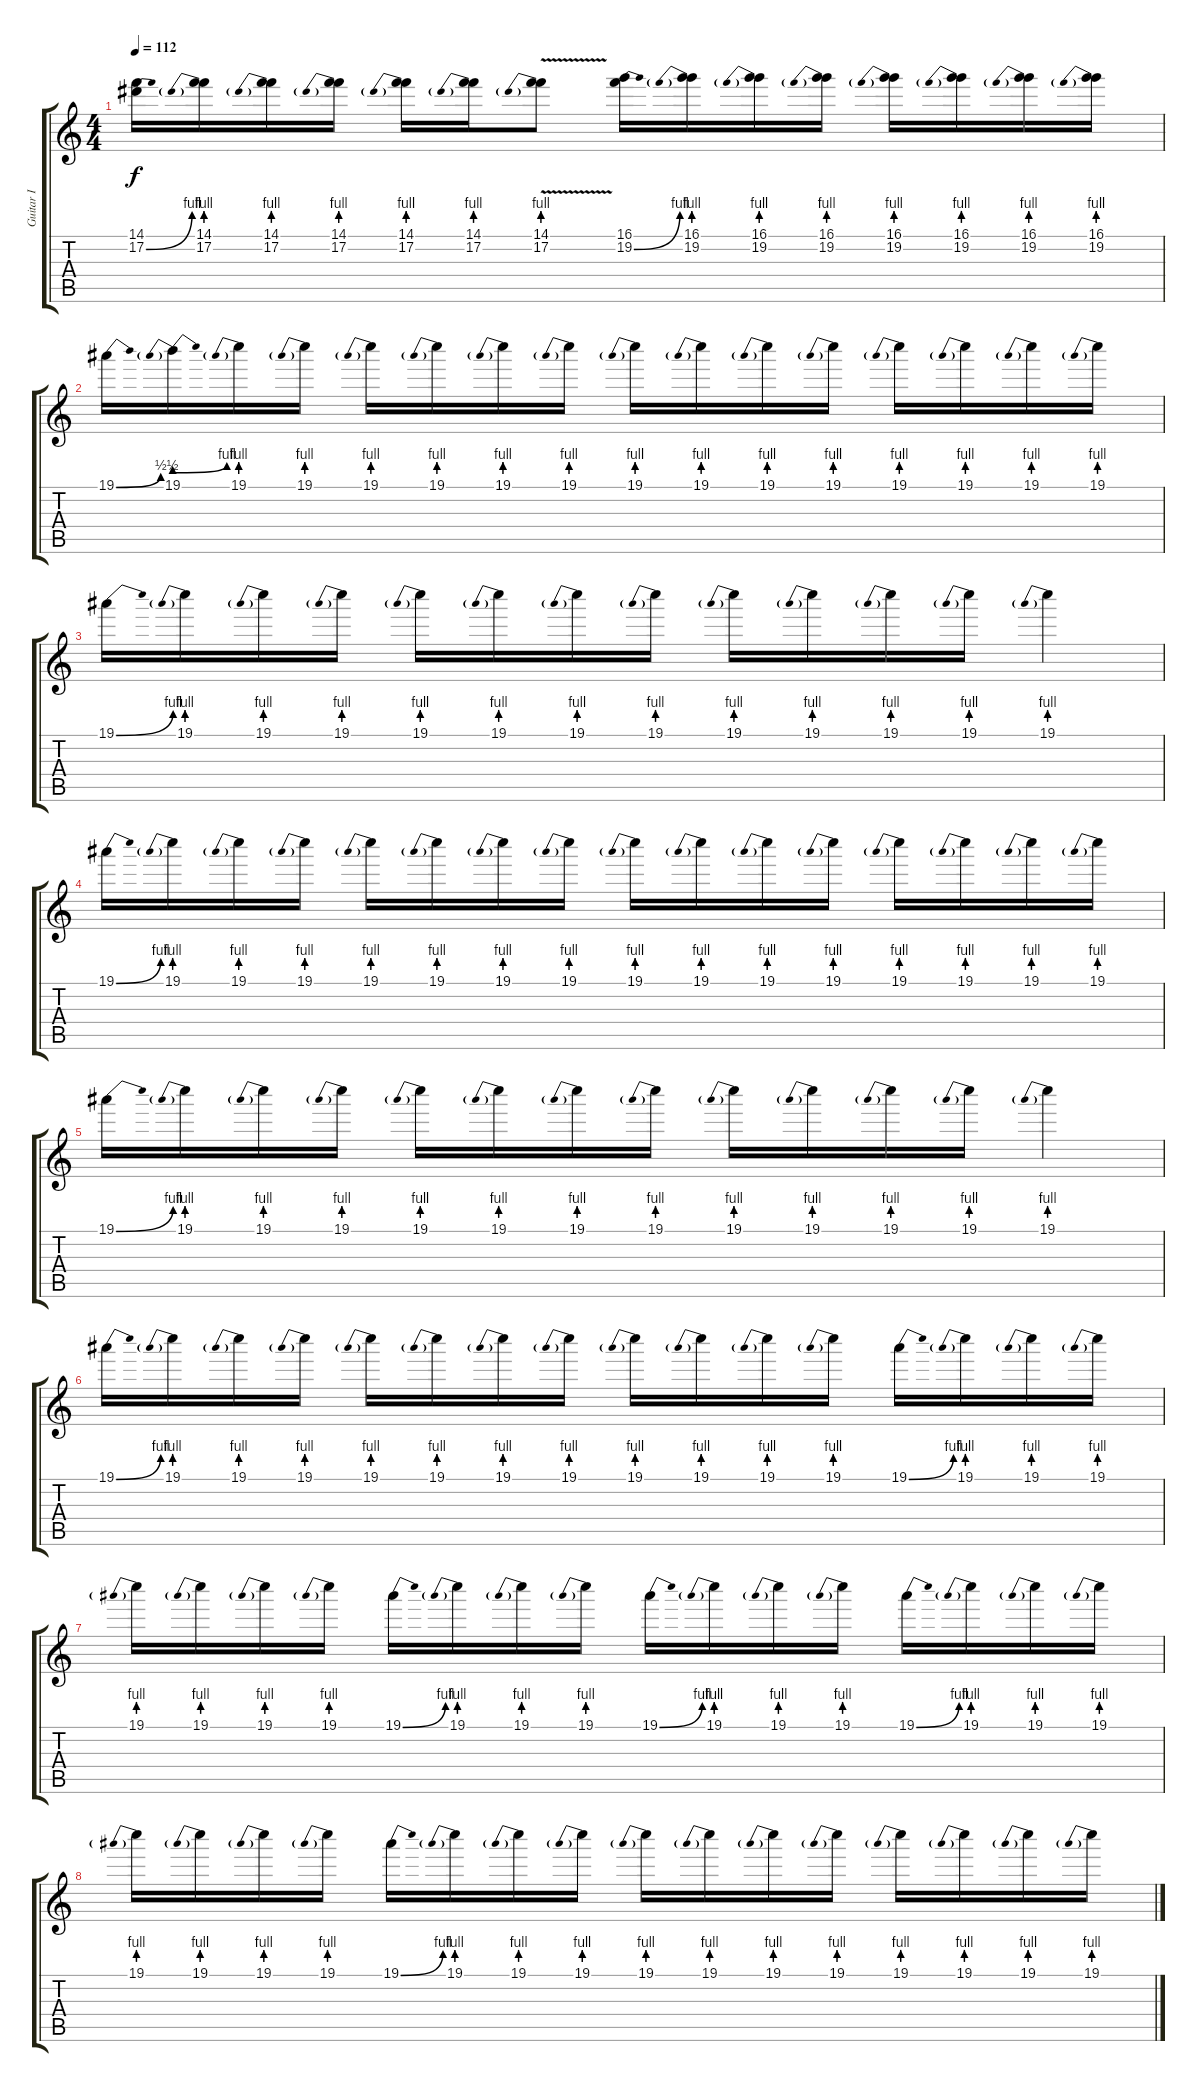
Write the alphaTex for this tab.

\track ("Guitar I" "Guitar I") {instrument overdrivenguitar}
\staff {score tabs}
\tuning (Eb4 Bb3 Gb3 Db3 Ab2 Eb2) {hide}
\ts (4 4)
\tempo 112
\clef g2
\ks c
(14.1 17.2{be (bend 0 0 60 4)}).16{dy f} (14.1 17.2{be (prebend 0 4 60 4)}).16 (14.1 17.2{be (prebend 0 4 60 4)}).16 (14.1 17.2{be (prebend 0 4 60 4)}).16 (14.1 17.2{be (prebend 0 4 60 4)}).16 (14.1 17.2{be (prebend 0 4 60 4)}).16 (14.1{v} 17.2{be (prebend 0 4 60 4)}).8 (16.1 19.2{be (bend 0 0 60 4)}).16 (16.1 19.2{be (prebend 0 4 60 4)}).16 (16.1 19.2{be (prebend 0 4 60 4)}).16 (16.1 19.2{be (prebend 0 4 60 4)}).16 (16.1 19.2{be (prebend 0 4 60 4)}).16 (16.1 19.2{be (prebend 0 4 60 4)}).16 (16.1 19.2{be (prebend 0 4 60 4)}).16 (16.1 19.2{be (prebend 0 4 60 4)}).16 |
19.1{be (bend 0 0 60 2)}.16 19.1{be (prebendbend 0 2 60 4)}.16 19.1{be (prebend 0 4 60 4)}.16 19.1{be (prebend 0 4 60 4)}.16 19.1{be (prebend 0 4 60 4)}.16 19.1{be (prebend 0 4 60 4)}.16 19.1{be (prebend 0 4 60 4)}.16 19.1{be (prebend 0 4 60 4)}.16 19.1{be (prebend 0 4 60 4)}.16 19.1{be (prebend 0 4 60 4)}.16 19.1{be (prebend 0 4 60 4)}.16 19.1{be (prebend 0 4 60 4)}.16 19.1{be (prebend 0 4 60 4)}.16 19.1{be (prebend 0 4 60 4)}.16 19.1{be (prebend 0 4 60 4)}.16 19.1{be (prebend 0 4 60 4)}.16 |
19.1{be (bend 0 0 60 4)}.16 19.1{be (prebend 0 4 60 4)}.16 19.1{be (prebend 0 4 60 4)}.16 19.1{be (prebend 0 4 60 4)}.16 19.1{be (prebend 0 4 60 4)}.16 19.1{be (prebend 0 4 60 4)}.16 19.1{be (prebend 0 4 60 4)}.16 19.1{be (prebend 0 4 60 4)}.16 19.1{be (prebend 0 4 60 4)}.16 19.1{be (prebend 0 4 60 4)}.16 19.1{be (prebend 0 4 60 4)}.16 19.1{be (prebend 0 4 60 4)}.16 19.1{be (prebend 0 4 60 4)}.4 |
19.1{be (bend 0 0 60 4)}.16 19.1{be (prebend 0 4 60 4)}.16 19.1{be (prebend 0 4 60 4)}.16 19.1{be (prebend 0 4 60 4)}.16 19.1{be (prebend 0 4 60 4)}.16 19.1{be (prebend 0 4 60 4)}.16 19.1{be (prebend 0 4 60 4)}.16 19.1{be (prebend 0 4 60 4)}.16 19.1{be (prebend 0 4 60 4)}.16 19.1{be (prebend 0 4 60 4)}.16 19.1{be (prebend 0 4 60 4)}.16 19.1{be (prebend 0 4 60 4)}.16 19.1{be (prebend 0 4 60 4)}.16 19.1{be (prebend 0 4 60 4)}.16 19.1{be (prebend 0 4 60 4)}.16 19.1{be (prebend 0 4 60 4)}.16 |
19.1{be (bend 0 0 60 4)}.16 19.1{be (prebend 0 4 60 4)}.16 19.1{be (prebend 0 4 60 4)}.16 19.1{be (prebend 0 4 60 4)}.16 19.1{be (prebend 0 4 60 4)}.16 19.1{be (prebend 0 4 60 4)}.16 19.1{be (prebend 0 4 60 4)}.16 19.1{be (prebend 0 4 60 4)}.16 19.1{be (prebend 0 4 60 4)}.16 19.1{be (prebend 0 4 60 4)}.16 19.1{be (prebend 0 4 60 4)}.16 19.1{be (prebend 0 4 60 4)}.16 19.1{be (prebend 0 4 60 4)}.4 |
19.1{be (bend 0 0 60 4)}.16 19.1{be (prebend 0 4 60 4)}.16 19.1{be (prebend 0 4 60 4)}.16 19.1{be (prebend 0 4 60 4)}.16 19.1{be (prebend 0 4 60 4)}.16 19.1{be (prebend 0 4 60 4)}.16 19.1{be (prebend 0 4 60 4)}.16 19.1{be (prebend 0 4 60 4)}.16 19.1{be (prebend 0 4 60 4)}.16 19.1{be (prebend 0 4 60 4)}.16 19.1{be (prebend 0 4 60 4)}.16 19.1{be (prebend 0 4 60 4)}.16 19.1{be (bend 0 0 60 4)}.16 19.1{be (prebend 0 4 60 4)}.16 19.1{be (prebend 0 4 60 4)}.16 19.1{be (prebend 0 4 60 4)}.16 |
19.1{be (prebend 0 4 60 4)}.16 19.1{be (prebend 0 4 60 4)}.16 19.1{be (prebend 0 4 60 4)}.16 19.1{be (prebend 0 4 60 4)}.16 19.1{be (bend 0 0 60 4)}.16 19.1{be (prebend 0 4 60 4)}.16 19.1{be (prebend 0 4 60 4)}.16 19.1{be (prebend 0 4 60 4)}.16 19.1{be (bend 0 0 60 4)}.16 19.1{be (prebend 0 4 60 4)}.16 19.1{be (prebend 0 4 60 4)}.16 19.1{be (prebend 0 4 60 4)}.16 19.1{be (bend 0 0 60 4)}.16 19.1{be (prebend 0 4 60 4)}.16 19.1{be (prebend 0 4 60 4)}.16 19.1{be (prebend 0 4 60 4)}.16 |
19.1{be (prebend 0 4 60 4)}.16{volume 4} 19.1{be (prebend 0 4 60 4)}.16 19.1{be (prebend 0 4 60 4)}.16 19.1{be (prebend 0 4 60 4)}.16 19.1{be (bend 0 0 60 4)}.16 19.1{be (prebend 0 4 60 4)}.16 19.1{be (prebend 0 4 60 4)}.16 19.1{be (prebend 0 4 60 4)}.16 19.1{be (prebend 0 4 60 4)}.16 19.1{be (prebend 0 4 60 4)}.16 19.1{be (prebend 0 4 60 4)}.16 19.1{be (prebend 0 4 60 4)}.16 19.1{be (prebend 0 4 60 4)}.16 19.1{be (prebend 0 4 60 4)}.16 19.1{be (prebend 0 4 60 4)}.16 19.1{be (prebend 0 4 60 4)}.16{volume 3}
